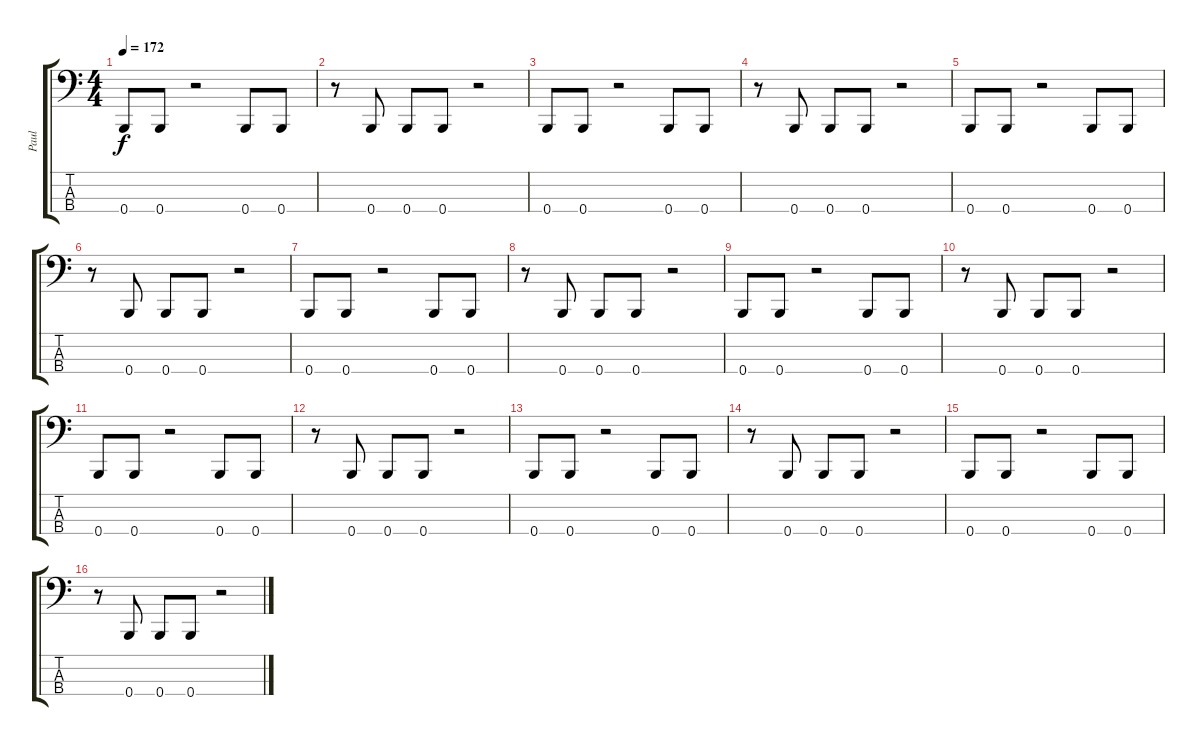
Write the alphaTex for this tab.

\track ("Paul" "Paul") {instrument electricbasspick}
\staff {score tabs}
\tuning (E2 B1 Gb1 B0) {hide}
\ts (4 4)
\tempo 172
\clef f4
\ks c
0.4.8{dy f} 0.4.8 r.2 0.4.8 0.4.8 |
r.8 0.4.8 0.4.8 0.4.8 r.2 |
0.4.8 0.4.8 r.2 0.4.8 0.4.8 |
r.8 0.4.8 0.4.8 0.4.8 r.2 |
0.4.8 0.4.8 r.2 0.4.8 0.4.8 |
r.8 0.4.8 0.4.8 0.4.8 r.2 |
0.4.8 0.4.8 r.2 0.4.8 0.4.8 |
r.8 0.4.8 0.4.8 0.4.8 r.2 |
0.4.8 0.4.8 r.2 0.4.8 0.4.8 |
r.8 0.4.8 0.4.8 0.4.8 r.2 |
0.4.8 0.4.8 r.2 0.4.8 0.4.8 |
r.8 0.4.8 0.4.8 0.4.8 r.2 |
0.4.8 0.4.8 r.2 0.4.8 0.4.8 |
r.8 0.4.8 0.4.8 0.4.8 r.2 |
0.4.8 0.4.8 r.2 0.4.8 0.4.8 |
r.8 0.4.8 0.4.8 0.4.8 r.2
